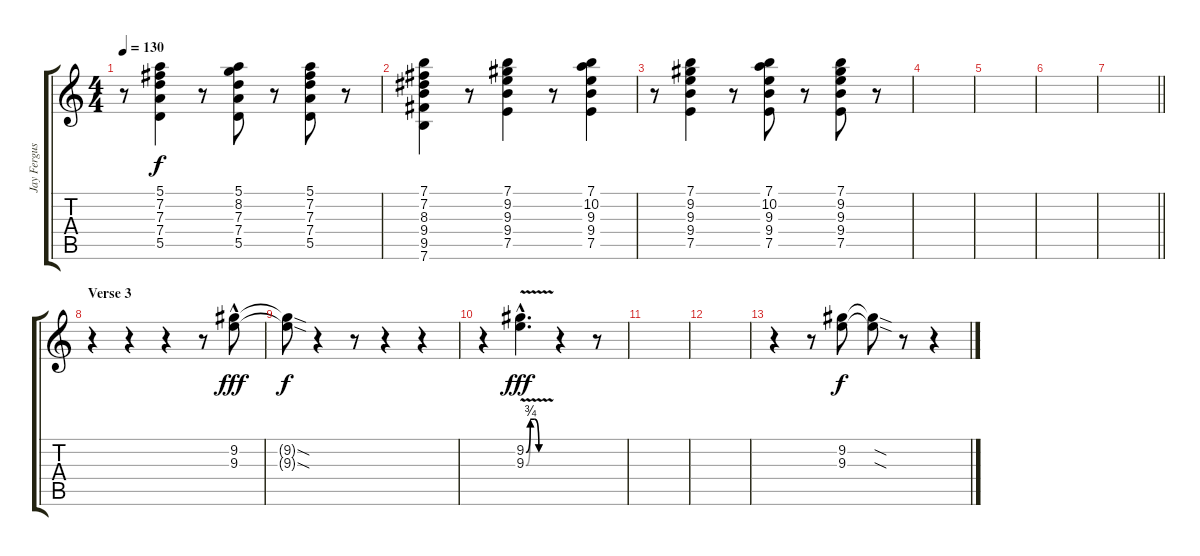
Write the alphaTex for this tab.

\track ("Jay Ferguson" "Jay Fergus") {instrument distortionguitar}
\staff {score tabs}
\tuning (E4 B3 G3 D3 A2 E2) {hide}
\ts (4 4)
\tempo 130
\clef g2
\ks c
r.8{dy f} (5.1 7.2 7.3 7.4 5.5).4 r.8 (5.1 8.2 7.3 7.4 5.5).8 r.8 (5.1 7.2 7.3 7.4 5.5).8 r.8 |
(7.1 7.2 8.3 9.4 9.5 7.6).4 r.8 (7.1 9.2 9.3 9.4 7.5).4 r.8 (7.1 10.2 9.3 9.4 7.5).4 |
r.8 (7.1 9.2 9.3 9.4 7.5).4 r.8 (7.1 10.2 9.3 9.4 7.5).8 r.8 (7.1 9.2 9.3 9.4 7.5).8 r.8 |
|
|
|
\barLineRight lightlight
|
\section ("" "Verse 3")
r.4{volume 16} r.4 r.4 r.8 (9.2{hac} 9.3{hac}).8{dy fff} |
(9.2{sod t} 9.3{sod t}).8{dy f} r.4 r.8 r.4 r.4 |
r.4 (9.2{be (custom 0 0 10 3 20 3 30 0 60 0) v hac} 9.3{be (custom 0 0 10 3 20 3 30 0 60 0) v hac}).4{d dy fff} r.4 r.8 |
|
|
r.4 r.8 (9.2 9.3).8{dy f} (9.2{sod t} 9.3{sod t}).8 r.8 r.4
